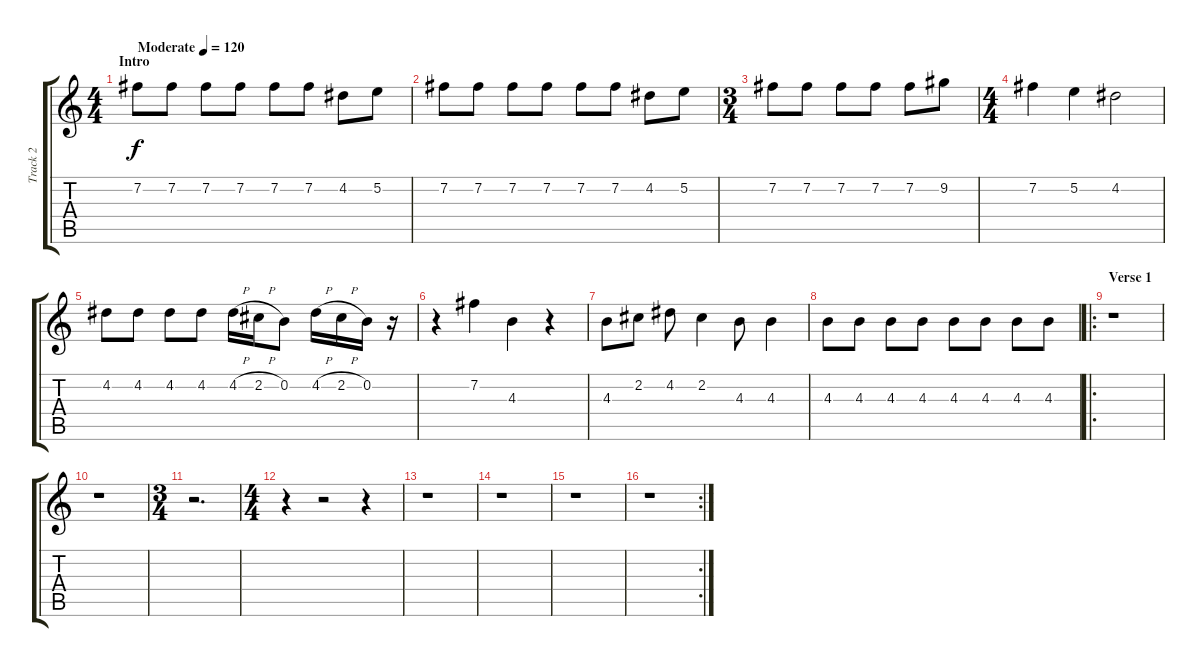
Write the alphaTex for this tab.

\track ("Track 2" "Track 2") {instrument distortionguitar}
\staff {score tabs}
\tuning (E4 B3 G3 D3 A2 E2) {hide}
\ts (4 4)
\section ("" "Intro")
\tempo (120 "Moderate")
\clef g2
\ks c
7.2.8{dy f instrument distortionguitar} 7.2.8 7.2.8 7.2.8 7.2.8 7.2.8 4.2.8 5.2.8 |
7.2.8 7.2.8 7.2.8 7.2.8 7.2.8 7.2.8 4.2.8 5.2.8 |
\ts (3 4)
7.2.8 7.2.8 7.2.8 7.2.8 7.2.8 9.2.8 |
\ts (4 4)
7.2.4 5.2.4 4.2.2 |
4.2.8 4.2.8 4.2.8 4.2.8 4.2{h}.16 2.2{h}.16 0.2.8 4.2{h}.16 2.2{h}.16 0.2.16 r.16 |
r.4 7.2.4 4.3.4 r.4 |
4.3.8 2.2.8 4.2.8 2.2.4 4.3.8 4.3.4 |
4.3.8 4.3.8 4.3.8 4.3.8 4.3.8 4.3.8 4.3.8 4.3.8 |
\ro
\section ("" "Verse 1")
r.1 |
r.1 |
\ts (3 4)
r.2{d} |
\ts (4 4)
r.4 r.2 r.4 |
r.1 |
r.1 |
r.1 |
\rc 2
r.1
